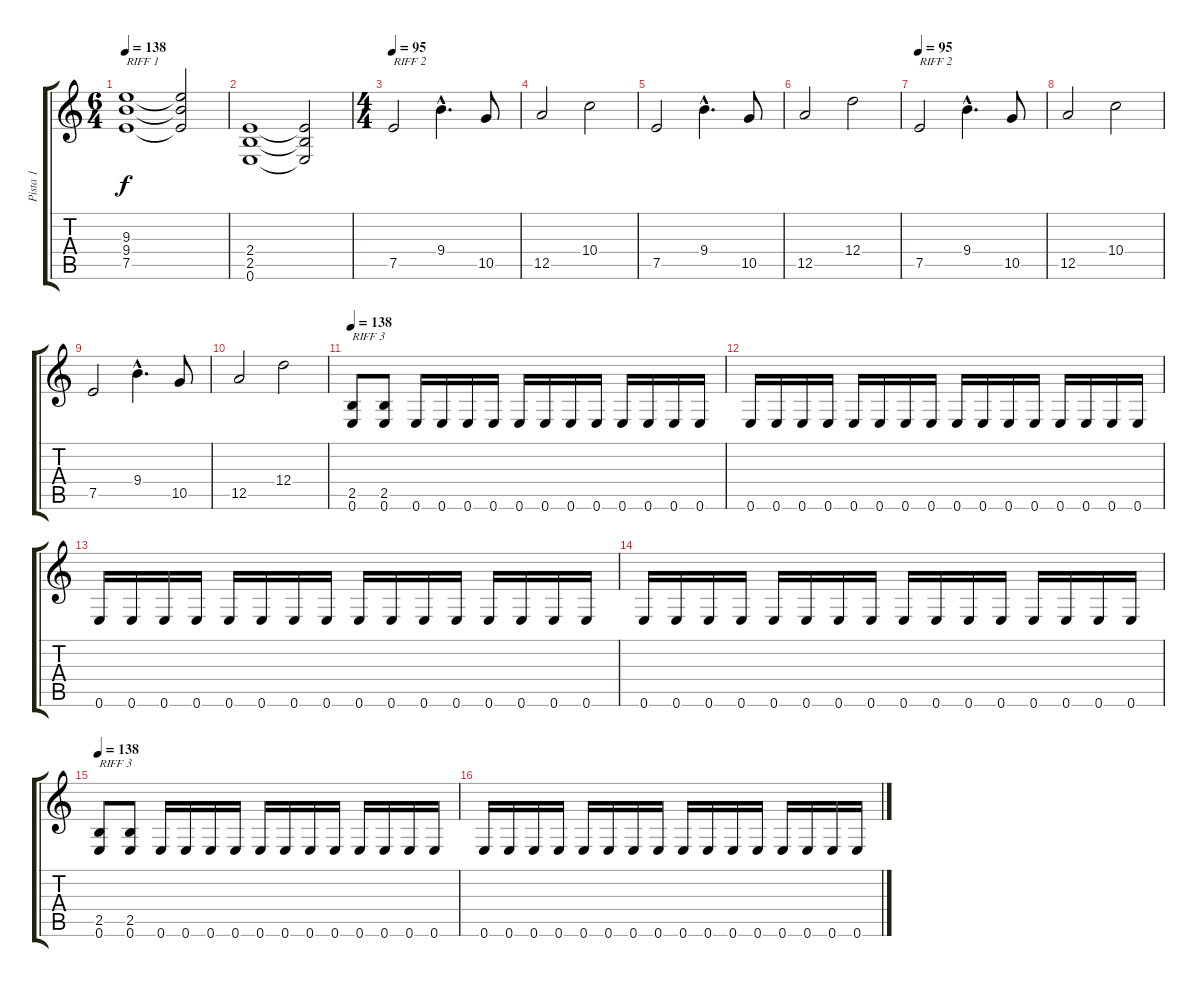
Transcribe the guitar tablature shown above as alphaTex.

\track ("Pista 1" "Pista 1") {instrument distortionguitar}
\staff {score tabs}
\tuning (E4 B3 G3 D3 A2 E2) {hide}
\ts (6 4)
\tempo 138
\clef g2
\ks c
(9.3 9.4 7.5).1{txt "RIFF 1" dy f instrument distortionguitar} (9.3{t} 9.4{t} 7.5{t}).2 |
(2.4 2.5 0.6).1 (2.4{t} 2.5{t} 0.6{t}).2 |
\ts (4 4)
\tempo 95
7.5.2{txt "RIFF 2"} 9.4{hac}.4{d} 10.5.8 |
12.5.2 10.4.2 |
7.5.2 9.4{hac}.4{d} 10.5.8 |
12.5.2 12.4.2 |
\tempo 95
7.5.2{txt "RIFF 2"} 9.4{hac}.4{d} 10.5.8 |
12.5.2 10.4.2 |
7.5.2 9.4{hac}.4{d} 10.5.8 |
12.5.2 12.4.2 |
\tempo 138
(2.5 0.6).8{txt "RIFF 3"} (2.5 0.6).8 0.6.16 0.6.16 0.6.16 0.6.16 0.6.16 0.6.16 0.6.16 0.6.16 0.6.16 0.6.16 0.6.16 0.6.16 |
0.6.16 0.6.16 0.6.16 0.6.16 0.6.16 0.6.16 0.6.16 0.6.16 0.6.16 0.6.16 0.6.16 0.6.16 0.6.16 0.6.16 0.6.16 0.6.16 |
0.6.16 0.6.16 0.6.16 0.6.16 0.6.16 0.6.16 0.6.16 0.6.16 0.6.16 0.6.16 0.6.16 0.6.16 0.6.16 0.6.16 0.6.16 0.6.16 |
0.6.16 0.6.16 0.6.16 0.6.16 0.6.16 0.6.16 0.6.16 0.6.16 0.6.16 0.6.16 0.6.16 0.6.16 0.6.16 0.6.16 0.6.16 0.6.16 |
\tempo 138
(2.5 0.6).8{txt "RIFF 3"} (2.5 0.6).8 0.6.16 0.6.16 0.6.16 0.6.16 0.6.16 0.6.16 0.6.16 0.6.16 0.6.16 0.6.16 0.6.16 0.6.16 |
0.6.16 0.6.16 0.6.16 0.6.16 0.6.16 0.6.16 0.6.16 0.6.16 0.6.16 0.6.16 0.6.16 0.6.16 0.6.16 0.6.16 0.6.16 0.6.16
